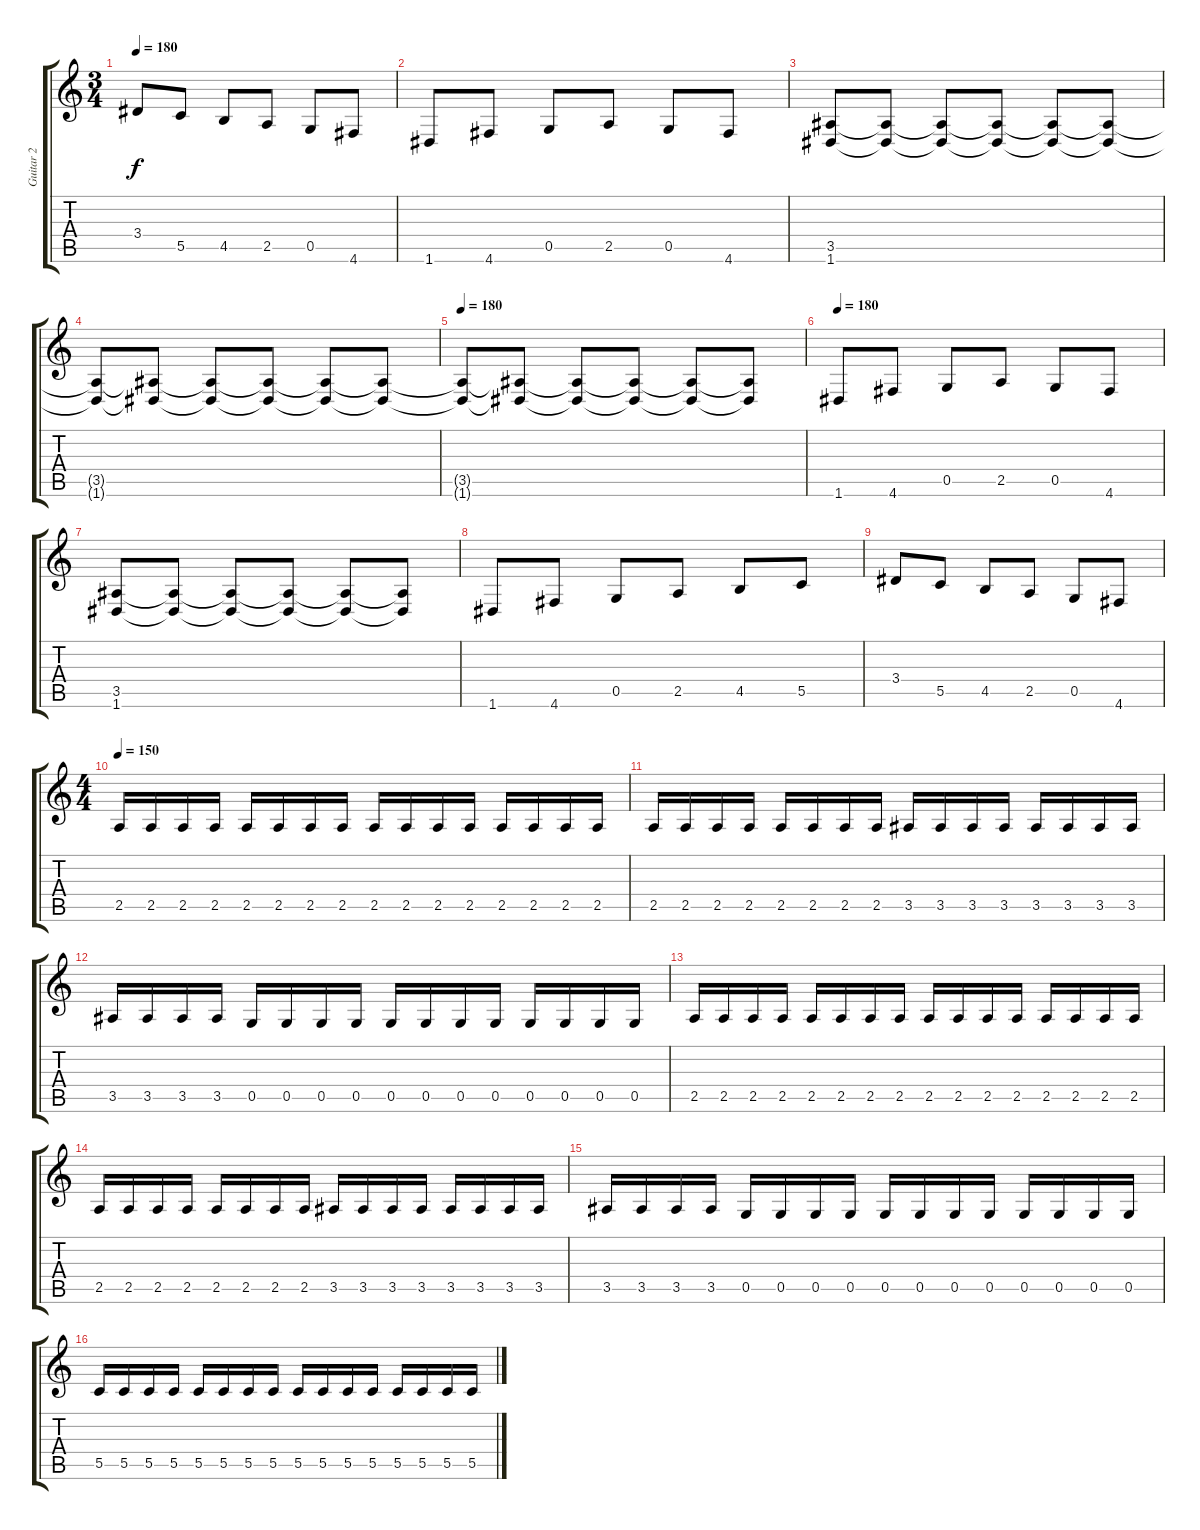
\track ("Guitar 2" "Guitar 2") {instrument distortionguitar}
\staff {score tabs}
\tuning (D4 A3 F3 C3 G2 D2) {hide}
\ts (3 4)
\tempo 180
\clef g2
\ks c
3.4.8{dy f} 5.5.8 4.5.8 2.5.8 0.5.8 4.6.8 |
1.6.8 4.6.8 0.5.8 2.5.8 0.5.8 4.6.8 |
(3.5 1.6).8 (3.5{t} 1.6{t}).8 (3.5{t} 1.6{t}).8 (3.5{t} 1.6{t}).8 (3.5{t} 1.6{t}).8 (3.5{t} 1.6{t}).8 |
(3.5{t} 1.6{t}).8 (3.5{t} 1.6{t}).8 (3.5{t} 1.6{t}).8 (3.5{t} 1.6{t}).8 (3.5{t} 1.6{t}).8 (3.5{t} 1.6{t}).8 |
\tempo 180
(3.5{t} 1.6{t}).8 (3.5{t} 1.6{t}).8 (3.5{t} 1.6{t}).8 (3.5{t} 1.6{t}).8 (3.5{t} 1.6{t}).8 (3.5{t} 1.6{t}).8 |
\tempo 180
1.6.8 4.6.8 0.5.8 2.5.8 0.5.8 4.6.8 |
(3.5 1.6).8 (3.5{t} 1.6{t}).8 (3.5{t} 1.6{t}).8 (3.5{t} 1.6{t}).8 (3.5{t} 1.6{t}).8 (3.5{t} 1.6{t}).8 |
1.6.8 4.6.8 0.5.8 2.5.8 4.5.8 5.5.8 |
3.4.8 5.5.8 4.5.8 2.5.8 0.5.8 4.6.8 |
\ts (4 4)
\tempo 150
2.5.16 2.5.16 2.5.16 2.5.16 2.5.16 2.5.16 2.5.16 2.5.16 2.5.16 2.5.16 2.5.16 2.5.16 2.5.16 2.5.16 2.5.16 2.5.16 |
2.5.16 2.5.16 2.5.16 2.5.16 2.5.16 2.5.16 2.5.16 2.5.16 3.5.16 3.5.16 3.5.16 3.5.16 3.5.16 3.5.16 3.5.16 3.5.16 |
3.5.16 3.5.16 3.5.16 3.5.16 0.5.16 0.5.16 0.5.16 0.5.16 0.5.16 0.5.16 0.5.16 0.5.16 0.5.16 0.5.16 0.5.16 0.5.16 |
2.5.16 2.5.16 2.5.16 2.5.16 2.5.16 2.5.16 2.5.16 2.5.16 2.5.16 2.5.16 2.5.16 2.5.16 2.5.16 2.5.16 2.5.16 2.5.16 |
2.5.16 2.5.16 2.5.16 2.5.16 2.5.16 2.5.16 2.5.16 2.5.16 3.5.16 3.5.16 3.5.16 3.5.16 3.5.16 3.5.16 3.5.16 3.5.16 |
3.5.16 3.5.16 3.5.16 3.5.16 0.5.16 0.5.16 0.5.16 0.5.16 0.5.16 0.5.16 0.5.16 0.5.16 0.5.16 0.5.16 0.5.16 0.5.16 |
5.5.16 5.5.16 5.5.16 5.5.16 5.5.16 5.5.16 5.5.16 5.5.16 5.5.16 5.5.16 5.5.16 5.5.16 5.5.16 5.5.16 5.5.16 5.5.16
